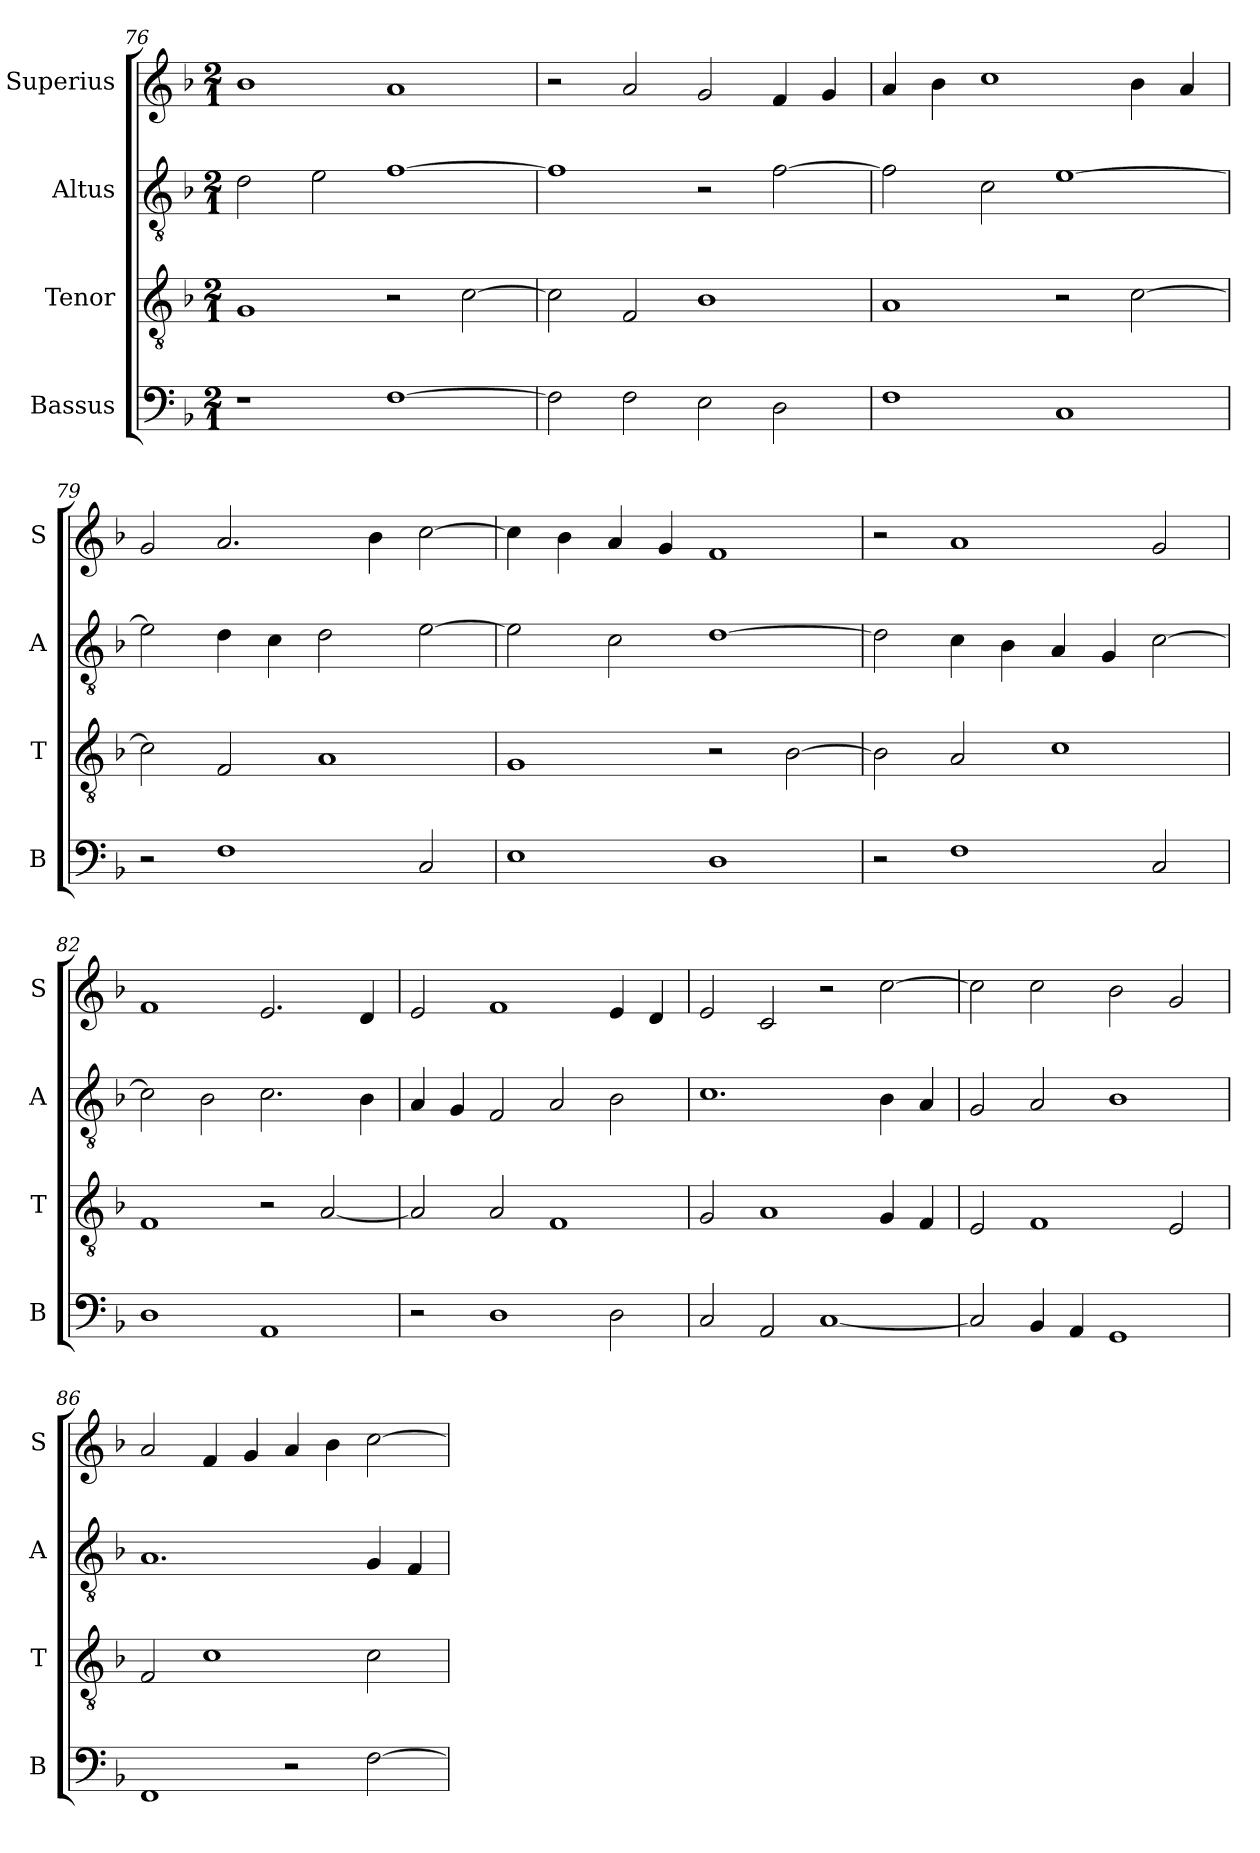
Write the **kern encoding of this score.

**kern	**kern	**kern	**kern
*part4	*part3	*part2	*part1
*staff4	*staff3	*staff2	*staff1
*I"Bassus	*I"Tenor	*I"Altus	*I"Superius
*I'B	*I'T	*I'A	*I'S
*clefF4	*clefGv2	*clefGv2	*clefG2
*k[b-]	*k[b-]	*k[b-]	*k[b-]
*F:	*F:	*F:	*F:
*M2/1	*M2/1	*M2/1	*M2/1
=76	=76	=76	=76
1r	1G	2d	1b-
.	.	2e	.
[1F	2r	[1f	1a
.	[2c	.	.
=77	=77	=77	=77
2F]	2c]	1f]	2r
2F	2F	.	2a
2E	1B-	2r	2g
2D	.	[2f	4f
.	.	.	4g
=78	=78	=78	=78
1F	1A	2f]	4a
.	.	.	4b-
.	.	2c	1cc
1C	2r	[1e	.
.	[2c	.	4b-
.	.	.	4a
=79	=79	=79	=79
2r	2c]	2e]	2g
1F	2F	4d	2.a
.	.	4c	.
.	1A	2d	.
.	.	.	4b-
2C	.	[2e	[2cc
=80	=80	=80	=80
1E	1G	2e]	4cc]
.	.	.	4b-
.	.	2c	4a
.	.	.	4g
1D	2r	[1d	1f
.	[2B-	.	.
=81	=81	=81	=81
2r	2B-]	2d]	2r
1F	2A	4c	1a
.	.	4B-	.
.	1c	4A	.
.	.	4G	.
2C	.	[2c	2g
=82	=82	=82	=82
1D	1F	2c]	1f
.	.	2B-	.
1AA	2r	2.c	2.e
.	[2A	.	.
.	.	4B-	4d
=83	=83	=83	=83
2r	2A]	4A	2e
.	.	4G	.
1D	2A	2F	1f
.	1F	2A	.
2D	.	2B-	4e
.	.	.	4d
=84	=84	=84	=84
2C	2G	1.c	2e
2AA	1A	.	2c
[1C	.	.	2r
.	4G	4B-	[2cc
.	4F	4A	.
=85	=85	=85	=85
2C]	2E	2G	2cc]
4BB-	1F	2A	2cc
4AA	.	.	.
1GG	.	1B-	2b-
.	2E	.	2g
=86	=86	=86	=86
1FF	2F	1.A	2a
.	1c	.	4f
.	.	.	4g
2r	.	.	4a
.	.	.	4b-
[2F	2c	4G	[2cc
.	.	4F	.
=	=	=	=
*-	*-	*-	*-
